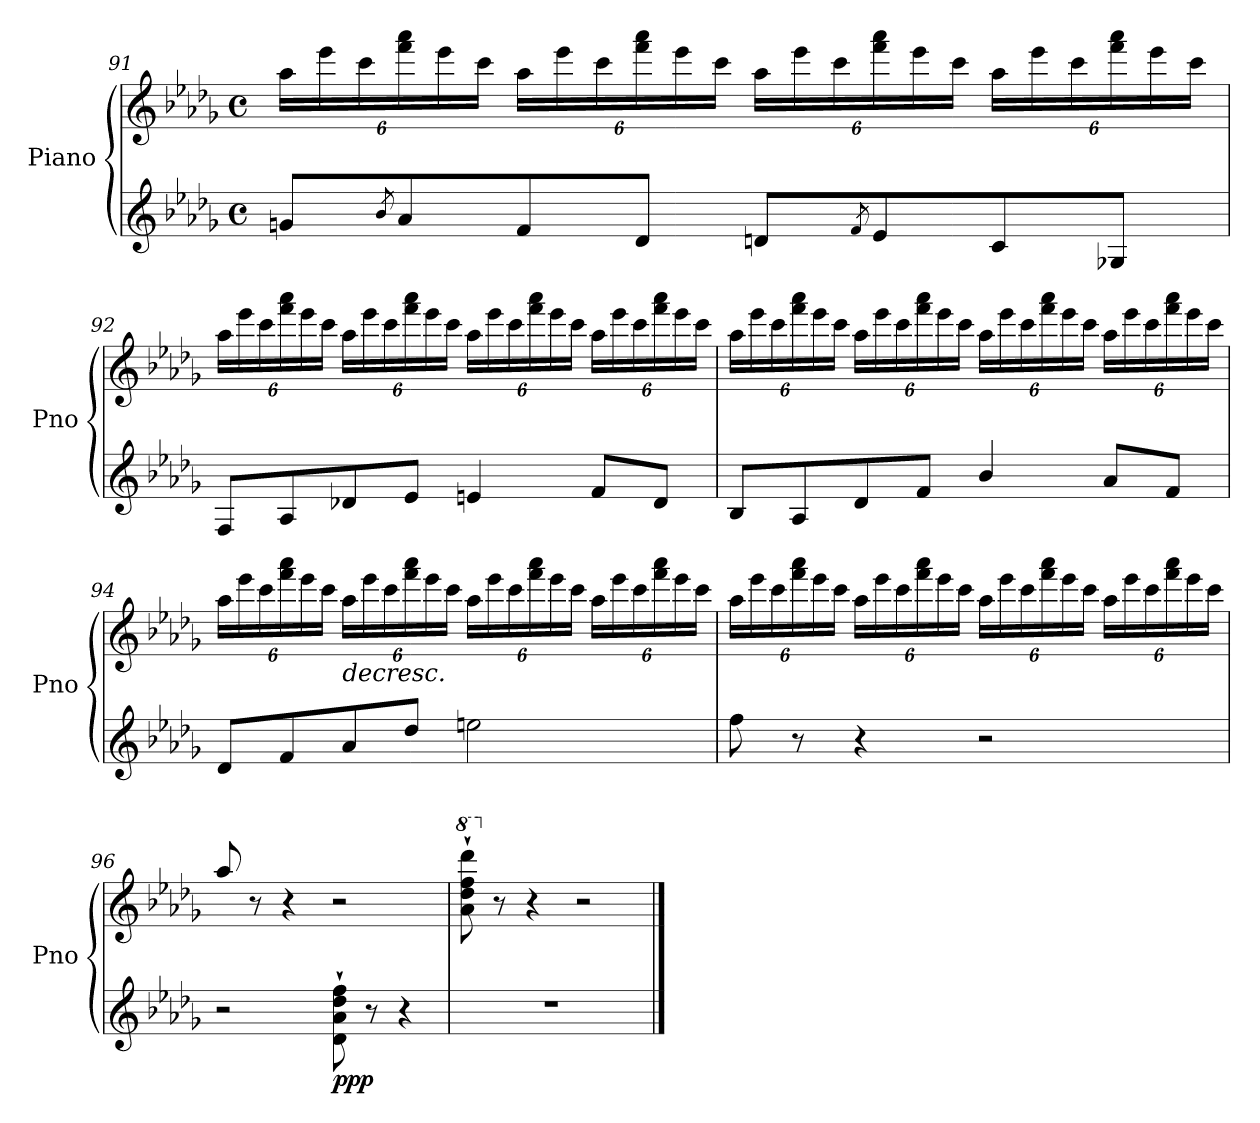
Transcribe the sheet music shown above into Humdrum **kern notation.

**kern	**kern	**dynam
*part1	*part1	*part1
*staff2	*staff1	*staff1/2
*I"Piano	*	*
*I'Pno	*	*
*clefG2	*clefG2	*
*k[b-e-a-d-g-]	*k[b-e-a-d-g-]	*
*M4/4	*M4/4	*
*met(c)	*met(c)	*
*	*Xbrackettup	*
=91	=91	=91
8gn/L	24aa-\LL	.
.	24eee-\	.
.	24ccc\	.
8qb-/	.	.
8a-/	24fff\ 24aaa-\	.
.	24eee-\	.
.	24ccc\JJ	.
8f/	24aa-\LL	.
.	24eee-\	.
.	24ccc\	.
8d-/J	24fff\ 24aaa-\	.
.	24eee-\	.
.	24ccc\JJ	.
8dn/L	24aa-\LL	.
.	24eee-\	.
.	24ccc\	.
8qf/	.	.
8e-/	24fff\ 24aaa-\	.
.	24eee-\	.
.	24ccc\JJ	.
8c/	24aa-\LL	.
.	24eee-\	.
.	24ccc\	.
8G-X/J	24fff\ 24aaa-\	.
.	24eee-\	.
.	24ccc\JJ	.
!!LO:LB:g=z
=92	=92	=92
8F/L	24aa-\LL	.
.	24eee-\	.
.	24ccc\	.
8A-/	24fff\ 24aaa-\	.
.	24eee-\	.
.	24ccc\JJ	.
8d-X/	24aa-\LL	.
.	24eee-\	.
.	24ccc\	.
8e-/J	24fff\ 24aaa-\	.
.	24eee-\	.
.	24ccc\JJ	.
4en/	24aa-\LL	.
.	24eee-\	.
.	24ccc\	.
.	24fff\ 24aaa-\	.
.	24eee-\	.
.	24ccc\JJ	.
8f/L	24aa-\LL	.
.	24eee-\	.
.	24ccc\	.
8d-/J	24fff\ 24aaa-\	.
.	24eee-\	.
.	24ccc\JJ	.
=93	=93	=93
8B-/L	24aa-\LL	.
.	24eee-\	.
.	24ccc\	.
8A-/	24fff\ 24aaa-\	.
.	24eee-\	.
.	24ccc\JJ	.
8d-/	24aa-\LL	.
.	24eee-\	.
.	24ccc\	.
8f/J	24fff\ 24aaa-\	.
.	24eee-\	.
.	24ccc\JJ	.
4b-/	24aa-\LL	.
.	24eee-\	.
.	24ccc\	.
.	24fff\ 24aaa-\	.
.	24eee-\	.
.	24ccc\JJ	.
8a-/L	24aa-\LL	.
.	24eee-\	.
.	24ccc\	.
8f/J	24fff\ 24aaa-\	.
.	24eee-\	.
.	24ccc\JJ	.
!!LO:PB:g=z
=94	=94	=94
8d-/L	24aa-\LL	.
.	24eee-\	.
.	24ccc\	.
8f/	24fff\ 24aaa-\	.
.	24eee-\	.
.	24ccc\JJ	.
!	!	!LO:HP:b
8a-/	24aa-\LL	>
.	24eee-\	.
.	24ccc\	.
8dd-/J	24fff\ 24aaa-\	.
.	24eee-\	.
.	24ccc\JJ	.
2een\	24aa-\LL	.
.	24eee-\	.
.	24ccc\	.
.	24fff\ 24aaa-\	.
.	24eee-\	.
.	24ccc\JJ	.
.	24aa-\LL	.
.	24eee-\	.
.	24ccc\	.
.	24fff\ 24aaa-\	.
.	24eee-\	.
.	24ccc\JJ	.
=95	=95	=95
8ff\	24aa-\LL	.
.	24eee-\	.
.	24ccc\	.
8r	24fff\ 24aaa-\	.
.	24eee-\	.
.	24ccc\JJ	.
4r	24aa-\LL	.
.	24eee-\	.
.	24ccc\	.
.	24fff\ 24aaa-\	.
.	24eee-\	.
.	24ccc\JJ	.
2r	24aa-\LL	.
.	24eee-\	.
.	24ccc\	.
.	24fff\ 24aaa-\	.
.	24eee-\	.
.	24ccc\JJ	.
.	24aa-\LL	.
.	24eee-\	.
.	24ccc\	.
.	24fff\ 24aaa-\	.
.	24eee-\	.
.	24ccc\JJ	.
!!LO:LB:g=z
=96	=96	=96
2r	8aa-/	.
.	8r	.
.	4r	.
!	!	!LO:DY:b=2
8d-\` 8a-\` 8dd-\` 8ff\`	2r	ppp
8r	.	.
4r	.	.
.	.	]
=97	=97	=97
*	*8va	*
1r	8aa-\` 8ddd-\` 8fff\` 8dddd-\`	.
*	*X8va	*
.	8r	.
.	4r	.
.	2r	.
==	==	==
*-	*-	*-
